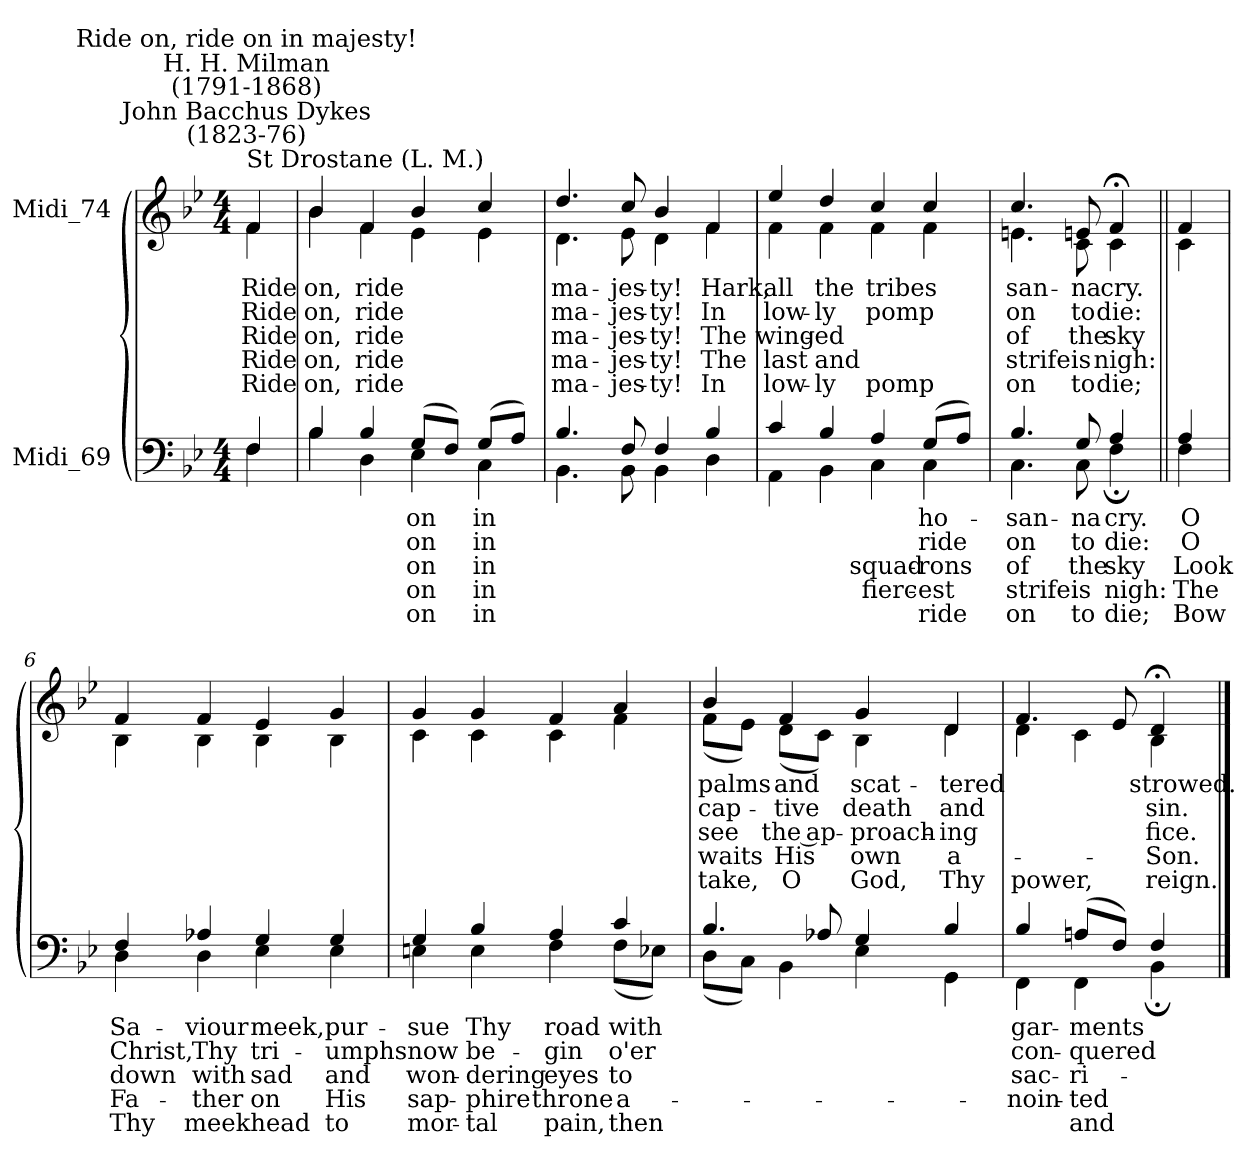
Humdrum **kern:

**kern	**text	**text	**text	**text	**text	**kern	**text	**text	**text	**text	**text
*part2	*part2	*part2	*part2	*part2	*part2	*part1	*part1	*part1	*part1	*part1	*part1
*staff2	*staff2	*staff2	*staff2	*staff2	*staff2	*staff1	*staff1	*staff1	*staff1	*staff1	*staff1
*I"Midi_69	*	*	*	*	*	*I"Midi_74	*	*	*	*	*
*clefF4	*	*	*	*	*	*clefG2	*	*	*	*	*
*k[b-e-]	*	*	*	*	*	*k[b-e-]	*	*	*	*	*
*B-:	*	*	*	*	*	*B-:	*	*	*	*	*
*M4/4	*	*	*	*	*	*M4/4	*	*	*	*	*
=	=	=	=	=	=	=	=	=	=	=	=
*^	*	*	*	*	*	*^	*	*	*	*	*
!	!	!	!	!	!	!	!LO:TX:a:t=St Drostane (L. M.)	!	!	!	!	!	!
!	!	!	!	!	!	!	!LO:TX:a:cj:t=John Bacchus Dykes\n(1823-76)	!	!	!	!	!	!
!	!	!	!	!	!	!	!LO:TX:a:cj:t=H. H. Milman\n(1791-1868)	!	!	!	!	!	!
!	!	!	!	!	!	!	!LO:TX:a:cj:t=Ride on, ride on in majesty!	!	!	!	!	!	!
!	!	!	!	!	!	!	!	!	!LO:LY:b	!LO:LY:b	!LO:LY:b	!LO:LY:b	!LO:LY:b
4F/	4F\	.	.	.	.	.	4f/	4f\	Ride	Ride	Ride	Ride	Ride
=1	=1	=1	=1	=1	=1	=1	=1	=1	=1	=1	=1	=1	=1
!	!	!	!	!	!	!	!	!	!LO:LY:b	!LO:LY:b	!LO:LY:b	!LO:LY:b	!LO:LY:b
4B-/	4B-\	.	.	.	.	.	4b-/	4b-\	on,	on,	on,	on,	on,
!	!	!	!	!	!	!	!	!	!LO:LY:b	!LO:LY:b	!LO:LY:b	!LO:LY:b	!LO:LY:b
4B-/	4D\	.	.	.	.	.	4f/	4f\	ride	ride	ride	ride	ride
!	!	!LO:LY:a	!LO:LY:a	!LO:LY:a	!LO:LY:a	!LO:LY:a	!	!	!	!	!	!	!
(>8G/L	4E-\	on	on	on	on	on	4b-/	4e-\	.	.	.	.	.
8F/J)	.	.	.	.	.	.	.	.	.	.	.	.	.
!	!	!LO:LY:a	!LO:LY:a	!LO:LY:a	!LO:LY:a	!LO:LY:a	!	!	!	!	!	!	!
(>8G/L	4C\	in	in	in	in	in	4cc/	4e-\	.	.	.	.	.
8A/J)	.	.	.	.	.	.	.	.	.	.	.	.	.
=2	=2	=2	=2	=2	=2	=2	=2	=2	=2	=2	=2	=2	=2
!	!	!	!	!	!	!	!	!	!LO:LY:b	!LO:LY:b	!LO:LY:b	!LO:LY:b	!LO:LY:b
4.B-/	4.BB-\	.	.	.	.	.	4.dd/	4.d\	ma-	-ma-	-ma-	-ma-	-ma-
!	!	!	!	!	!	!	!	!	!LO:LY:b	!LO:LY:b	!LO:LY:b	!LO:LY:b	!LO:LY:b
8F/	8BB-\	.	.	.	.	.	8cc/	8e-\	-jes-	-jes-	-jes-	-jes-	-jes-
!	!	!	!	!	!	!	!	!	!LO:LY:b	!LO:LY:b	!LO:LY:b	!LO:LY:b	!LO:LY:b
4F/	4BB-\	.	.	.	.	.	4b-/	4d\	-ty!	ty!	ty!	ty!	ty!
!	!	!	!	!	!	!	!	!	!LO:LY:b	!LO:LY:b	!LO:LY:b	!LO:LY:b	!LO:LY:b
4B-/	4D\	.	.	.	.	.	4f/	4f\	Hark,	In	The	The	In
=3	=3	=3	=3	=3	=3	=3	=3	=3	=3	=3	=3	=3	=3
!	!	!	!	!	!	!	!	!	!LO:LY:b	!LO:LY:b	!LO:LY:b	!LO:LY:b	!LO:LY:b
4c/	4AA\	.	.	.	.	.	4ee-/	4f\	all	low-	-wing-	-last	low-
!	!	!	!	!	!	!	!	!	!LO:LY:b	!LO:LY:b	!LO:LY:b	!LO:LY:b	!LO:LY:b
4B-/	4BB-\	.	.	.	.	.	4dd/	4f\	-the	ly	ed	and	ly
!	!	!	!	!LO:LY:a	!LO:LY:a	!	!	!	!LO:LY:b	!LO:LY:b	!	!	!LO:LY:b
4A/	4C\	.	.	squad-	-fierc-	.	4cc/	4f\	tribes	pomp	.	.	pomp
!	!	!LO:LY:a	!LO:LY:a	!LO:LY:a	!LO:LY:a	!LO:LY:a	!	!	!	!	!	!	!
(>8G/L	4C\	-ho-	ride	rons	est	ride	4cc/	4f\	.	.	.	.	.
8A/J)	.	.	.	.	.	.	.	.	.	.	.	.	.
!!LO:LB:g=z	!!
=4	=4	=4	=4	=4	=4	=4	=4	=4	=4	=4	=4	=4	=4
!	!	!LO:LY:a	!LO:LY:a	!LO:LY:a	!LO:LY:a	!LO:LY:a	!	!	!LO:LY:b	!LO:LY:b	!LO:LY:b	!LO:LY:b	!LO:LY:b
4.B-/	4.C\	san-	-on	of	strife	on	4.cc/	4.en\	san-	-on	of	strife	on
!	!	!LO:LY:a	!LO:LY:a	!LO:LY:a	!LO:LY:a	!LO:LY:a	!	!	!LO:LY:b	!LO:LY:b	!LO:LY:b	!LO:LY:b	!LO:LY:b
8G/	8C\	na	to	the	is	to	8en/	8c\	na	to	the	is	to
!	!	!LO:LY:a	!LO:LY:a	!LO:LY:a	!LO:LY:a	!LO:LY:a	!	!	!LO:LY:b	!LO:LY:b	!LO:LY:b	!LO:LY:b	!LO:LY:b
4A/	4F;\	cry.	die:	sky	nigh:	die;	4f;</	4c\	cry.	die:	sky	nigh:	die;
=5||	=5||	=5||	=5||	=5||	=5||	=5||	=5||	=5||	=5||	=5||	=5||	=5||	=5||
!	!	!LO:LY:a	!LO:LY:a	!LO:LY:a	!LO:LY:a	!LO:LY:a	!	!	!	!	!	!	!
4A/	4F\	O	O	Look	The	Bow	4f/	4c\	.	.	.	.	.
=6	=6	=6	=6	=6	=6	=6	=6	=6	=6	=6	=6	=6	=6
!	!	!LO:LY:a	!LO:LY:a	!LO:LY:a	!LO:LY:a	!LO:LY:a	!	!	!	!	!	!	!
4F/	4D\	Sa-	-Christ,	down	Fa-	-Thy	4f/	4B-\	.	.	.	.	.
!	!	!LO:LY:a	!LO:LY:a	!LO:LY:a	!LO:LY:a	!LO:LY:a	!	!	!	!	!	!	!
4A-X/	4D\	viour	Thy	with	ther	meek	4f/	4B-\	.	.	.	.	.
!	!	!LO:LY:a	!LO:LY:a	!LO:LY:a	!LO:LY:a	!LO:LY:a	!	!	!	!	!	!	!
4G/	4E-\	meek,	tri-	-sad	on	head	4e-/	4B-\	.	.	.	.	.
!	!	!LO:LY:a	!LO:LY:a	!LO:LY:a	!LO:LY:a	!LO:LY:a	!	!	!	!	!	!	!
4G/	4E-\	pur-	-umphs	and	His	to	4g/	4B-\	.	.	.	.	.
=7	=7	=7	=7	=7	=7	=7	=7	=7	=7	=7	=7	=7	=7
!	!	!LO:LY:a	!LO:LY:a	!LO:LY:a	!LO:LY:a	!LO:LY:a	!	!	!	!	!	!	!
4G/	4En\	sue	now	won-	-sap-	-mor-	4g/	4c\	.	.	.	.	.
!	!	!LO:LY:a	!LO:LY:a	!LO:LY:a	!LO:LY:a	!LO:LY:a	!	!	!	!	!	!	!
4B-/	4E\	-Thy	be-	-dering	phire	tal	4g/	4c\	.	.	.	.	.
!	!	!LO:LY:a	!LO:LY:a	!LO:LY:a	!LO:LY:a	!LO:LY:a	!	!	!	!	!	!	!
4A/	4F\	road	gin	eyes	throne	pain,	4f/	4c\	.	.	.	.	.
!	!	!LO:LY:a	!LO:LY:a	!LO:LY:a	!LO:LY:a	!LO:LY:a	!	!	!	!	!	!	!
4c/	(<8F\L	with	o'er	to	a-	then	4a/	4f\	.	.	.	.	.
.	8E-X\J)	.	.	.	.	.	.	.	.	.	.	.	.
!!LO:LB:g=z	!!
=8	=8	=8	=8	=8	=8	=8	=8	=8	=8	=8	=8	=8	=8
!	!	!	!	!	!	!	!	!	!LO:LY:b	!LO:LY:b	!LO:LY:b	!LO:LY:b	!LO:LY:b
4.B-/	(<8D\L	.	.	.	.	.	4b-/	(<8fL	palms	cap-	see	waits	take,
.	8C\J)	.	.	.	.	.	.	8e-J)	.	.	.	.	.
!	!	!	!	!	!	!	!	!	!LO:LY:b	!LO:LY:b	!LO:LY:b	!LO:LY:b	!LO:LY:b
.	4BB-\	.	.	.	.	.	4f/	(<8dL	and	tive	the ap-	His	O
8A-X/	.	.	.	.	.	.	.	8cJ)	.	.	.	.	.
!	!	!	!	!	!	!	!	!	!LO:LY:b	!LO:LY:b	!LO:LY:b	!LO:LY:b	!LO:LY:b
4G/	4E-\	.	.	.	.	.	4g/	4B-\	scat-	-death	proach-	-own	God,
!	!	!	!	!	!	!	!	!	!LO:LY:b	!LO:LY:b	!LO:LY:b	!LO:LY:b	!LO:LY:b
4B-/	4GG\	.	.	.	.	.	4d/	4d\	tered	and	ing	a-	-Thy
=9	=9	=9	=9	=9	=9	=9	=9	=9	=9	=9	=9	=9	=9
!	!	!LO:LY:a	!LO:LY:a	!LO:LY:a	!LO:LY:a	!	!	!	!	!	!	!	!LO:LY:b
4B-/	4FF\	gar-	-con-	-sac-	-noin-	.	4.f/	4d\	.	.	.	.	power,
!	!	!LO:LY:a	!LO:LY:a	!LO:LY:a	!LO:LY:a	!LO:LY:a	!	!	!	!	!	!	!
(>8An/L	4FF\	-ments	quered	ri-	ted	and	.	4c\	.	.	.	.	.
8F/J)	.	.	.	.	.	.	8e-/	.	.	.	.	.	.
!	!	!	!	!	!	!	!	!	!LO:LY:b	!LO:LY:b	!LO:LY:b	!LO:LY:b	!LO:LY:b
4F/	4BB-;\	.	.	.	.	.	4d;</	4B-\	strowed.	sin.	fice.	Son.	reign.
*v	*v	*	*	*	*	*	*	*	*	*	*	*	*
*	*	*	*	*	*	*v	*v	*	*	*	*	*
==	==	==	==	==	==	==	==	==	==	==	==
*-	*-	*-	*-	*-	*-	*-	*-	*-	*-	*-	*-
